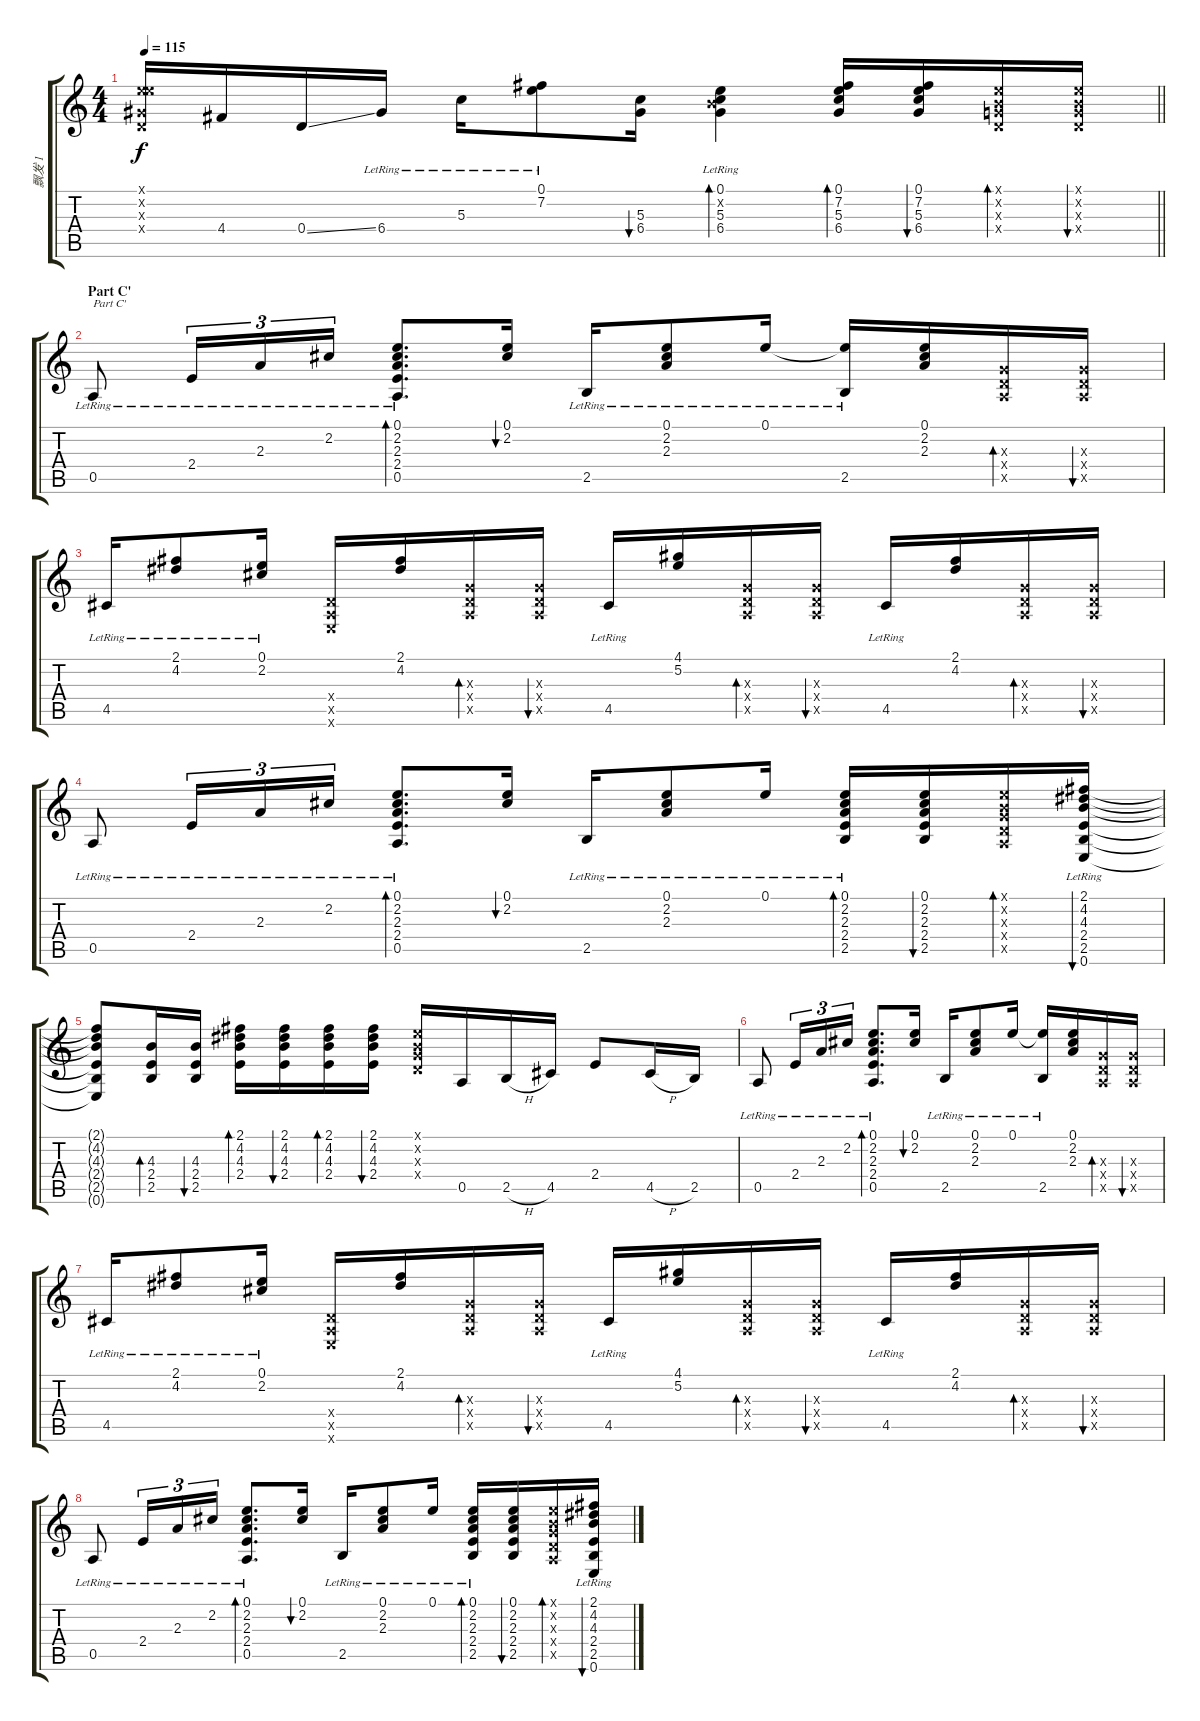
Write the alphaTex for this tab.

\track ("飘发 1" "飘发 1") {instrument acousticguitarnylon}
\staff {score tabs}
\tuning (E4 B3 G3 D3 A2 E2) {hide}
\ts (4 4)
\tempo 115
\clef g2
\barLineRight lightlight
\ks c
(0.1{x} 5.2{x} 1.3{x} 0.4{x}).16{dy f} 4.4.16 0.4{ss}.16 6.4{lr}.16 5.3{lr}.16 (0.1{lr} 7.2{lr}).8 (5.3 6.4).16{bu 60} (0.1{lr} 0.2{x} 5.3{lr} 6.4{lr}).4{bd 60} (0.1 7.2 5.3 6.4).16{bd 60} (0.1 7.2 5.3 6.4).16{bu 60} (0.1{x} 0.2{x} 0.3{x} 0.4{x}).16{bd 60} (0.1{x} 0.2{x} 0.3{x} 0.4{x}).16{bu 60} |
\section ("" "Part C'")
0.5{lr}.8{txt "Part C'"} 2.4{lr}.16{tu (3 2)} 2.3{lr}.16{tu (3 2)} 2.2{lr}.16{tu (3 2)} (0.1{lr} 2.2{lr} 2.3{lr} 2.4{lr} 0.5{lr}).8{d bd 30} (0.1 2.2).16{bu 30} 2.5{lr}.16 (0.1{lr} 2.2{lr} 2.3{lr}).8 0.1{lr}.16 (0.1{t} 2.5{lr}).16 (0.1 2.2 2.3).16 (0.3{x} 0.4{x} 0.5{x}).16{bd 30} (0.3{x} 0.4{x} 0.5{x}).16{bu 30} |
4.5{lr}.16 (2.1{lr} 4.2{lr}).8 (0.1{lr} 2.2).16 (0.4{x} 0.5{x} 0.6{x}).16 (2.1 4.2).16 (0.3{x} 0.4{x} 0.5{x}).16{bd 30} (0.3{x} 0.4{x} 0.5{x}).16{bu 30} 4.5{lr}.16 (4.1 5.2).16 (0.3{x} 0.4{x} 0.5{x}).16{bd 30} (0.3{x} 0.4{x} 0.5{x}).16{bu 30} 4.5{lr}.16 (2.1 4.2).16 (0.3{x} 0.4{x} 0.5{x}).16{bd 30} (0.3{x} 0.4{x} 0.5{x}).16{bu 30} |
0.5{lr}.8 2.4{lr}.16{tu (3 2)} 2.3{lr}.16{tu (3 2)} 2.2{lr}.16{tu (3 2)} (0.1{lr} 2.2{lr} 2.3{lr} 2.4{lr} 0.5{lr}).8{d bd 30} (0.1 2.2).16{bu 30} 2.5{lr}.16 (0.1{lr} 2.2{lr} 2.3{lr}).8 0.1{lr}.16 (0.1 2.2 2.3 2.4 2.5{lr}).16{bd 30} (0.1 2.2 2.3 2.4 2.5).16{bu 30} (0.1{x} 0.2{x} 0.3{x} 0.4{x} 0.5{x}).16{bd 30} (2.1{lr} 4.2{lr} 4.3 2.4 2.5 0.6{lr}).16{bu 30} |
(2.1{t} 4.2{t} 4.3{t} 2.4{t} 2.5{t} 0.6{t}).8 (4.3 2.4 2.5).16{bd 30} (4.3 2.4 2.5).16{bu 30} (2.1 4.2 4.3 2.4).16{bd 30} (2.1 4.2 4.3 2.4).16{bu 30} (2.1 4.2 4.3 2.4).16{bd 30} (2.1 4.2 4.3 2.4).16{bu 30} (0.1{x} 0.2{x} 0.3{x} 0.4{x}).16 0.5.16 2.5{h}.16 4.5.16 2.4.8 4.5{h}.16 2.5.16 |
0.5{lr}.8 2.4{lr}.16{tu (3 2)} 2.3{lr}.16{tu (3 2)} 2.2{lr}.16{tu (3 2)} (0.1{lr} 2.2{lr} 2.3{lr} 2.4{lr} 0.5{lr}).8{d bd 30} (0.1 2.2).16{bu 30} 2.5{lr}.16 (0.1{lr} 2.2{lr} 2.3{lr}).8 0.1{lr}.16 (0.1{t} 2.5{lr}).16 (0.1 2.2 2.3).16 (0.3{x} 0.4{x} 0.5{x}).16{bd 30} (0.3{x} 0.4{x} 0.5{x}).16{bu 30} |
4.5{lr}.16 (2.1{lr} 4.2{lr}).8 (0.1{lr} 2.2).16 (0.4{x} 0.5{x} 0.6{x}).16 (2.1 4.2).16 (0.3{x} 0.4{x} 0.5{x}).16{bd 30} (0.3{x} 0.4{x} 0.5{x}).16{bu 30} 4.5{lr}.16 (4.1 5.2).16 (0.3{x} 0.4{x} 0.5{x}).16{bd 30} (0.3{x} 0.4{x} 0.5{x}).16{bu 30} 4.5{lr}.16 (2.1 4.2).16 (0.3{x} 0.4{x} 0.5{x}).16{bd 30} (0.3{x} 0.4{x} 0.5{x}).16{bu 30} |
0.5{lr}.8 2.4{lr}.16{tu (3 2)} 2.3{lr}.16{tu (3 2)} 2.2{lr}.16{tu (3 2)} (0.1{lr} 2.2{lr} 2.3{lr} 2.4{lr} 0.5{lr}).8{d bd 30} (0.1 2.2).16{bu 30} 2.5{lr}.16 (0.1{lr} 2.2{lr} 2.3{lr}).8 0.1{lr}.16 (0.1 2.2 2.3 2.4 2.5{lr}).16{bd 30} (0.1 2.2 2.3 2.4 2.5).16{bu 30} (0.1{x} 0.2{x} 0.3{x} 0.4{x} 0.5{x}).16{bd 30} (2.1{lr} 4.2{lr} 4.3 2.4 2.5 0.6{lr}).16{bu 30}
